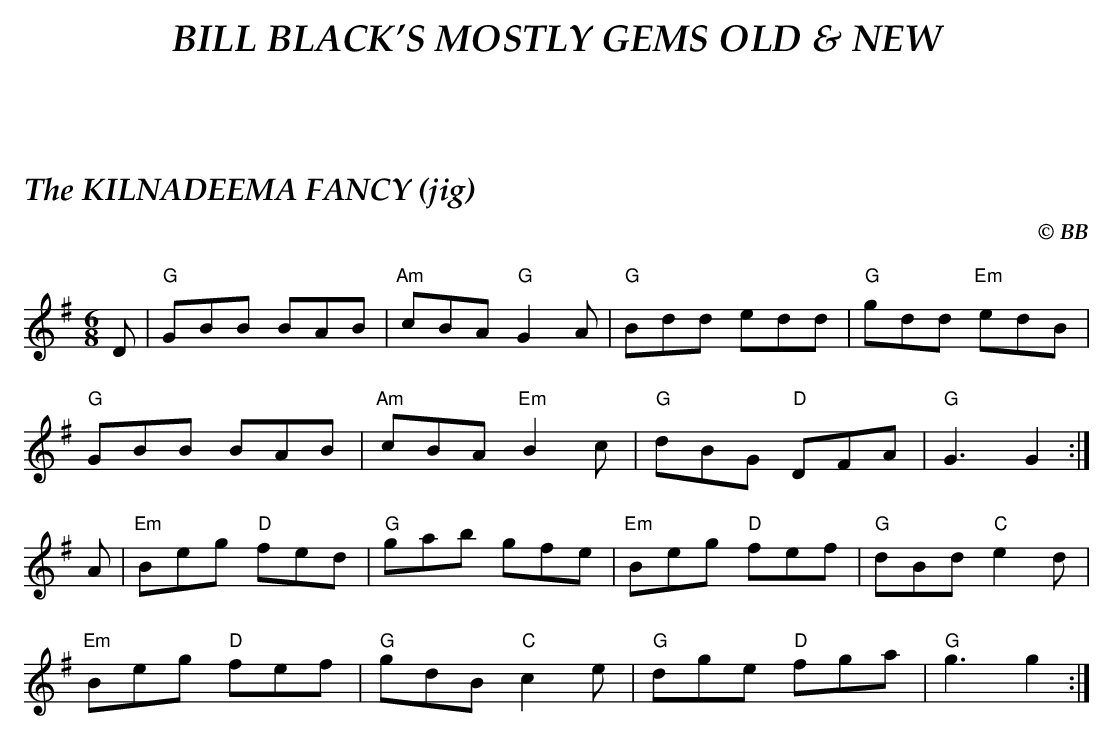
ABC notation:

X:1
T:KILNADEEMA FANCY (jig), The
C:© BB
L:1/8
M:6/8
Q:1/4=160
K:G
D|"G"GBB BAB|"Am"cBA "G"G2 A|"G" Bdd edd|"G"gdd "Em"edB|
"G"GBB BAB|"Am"cBA "Em"B2 c|"G"dBG "D"DFA|"G"G3 G2 :|
A|"Em"Beg "D"fed|"G"gab gfe|"Em"Beg "D"fef|"G"dBd "C"e2d|
"Em"Beg "D"fef|"G"gdB "C"c2e|"G"dge "D"fga|"G"g3 g2 :|
